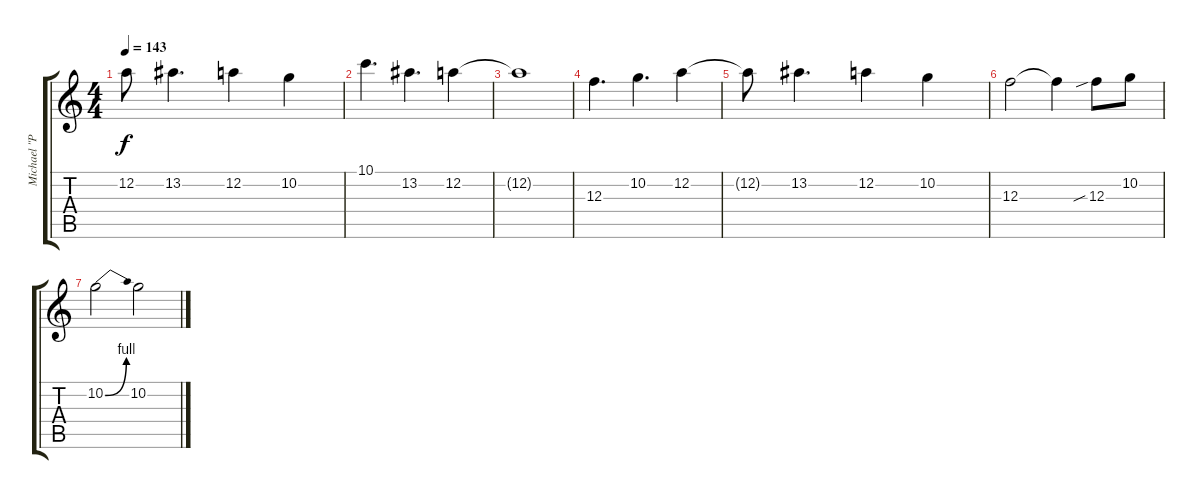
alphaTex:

\track ("Michael \"Padge\" Paget (Right)" "Michael \"P") {instrument distortionguitar}
\staff {score tabs}
\tuning (D4 A3 F3 C3 G2 D2) {hide}
\ts (4 4)
\tempo 143
\clef g2
\ks c
12.2{t}.8{dy f} 13.2.4{d} 12.2.4 10.2.4 |
10.1.4{d} 13.2.4{d} 12.2.4 |
12.2{t}.1 |
12.3.4{d} 10.2.4{d} 12.2.4 |
12.2{t}.8 13.2.4{d} 12.2.4 10.2.4 |
12.3.2 12.3{t}.4 12.3{sib}.8 10.2.8 |
10.2{be (bend 0 0 60 4)}.2 10.2.2
